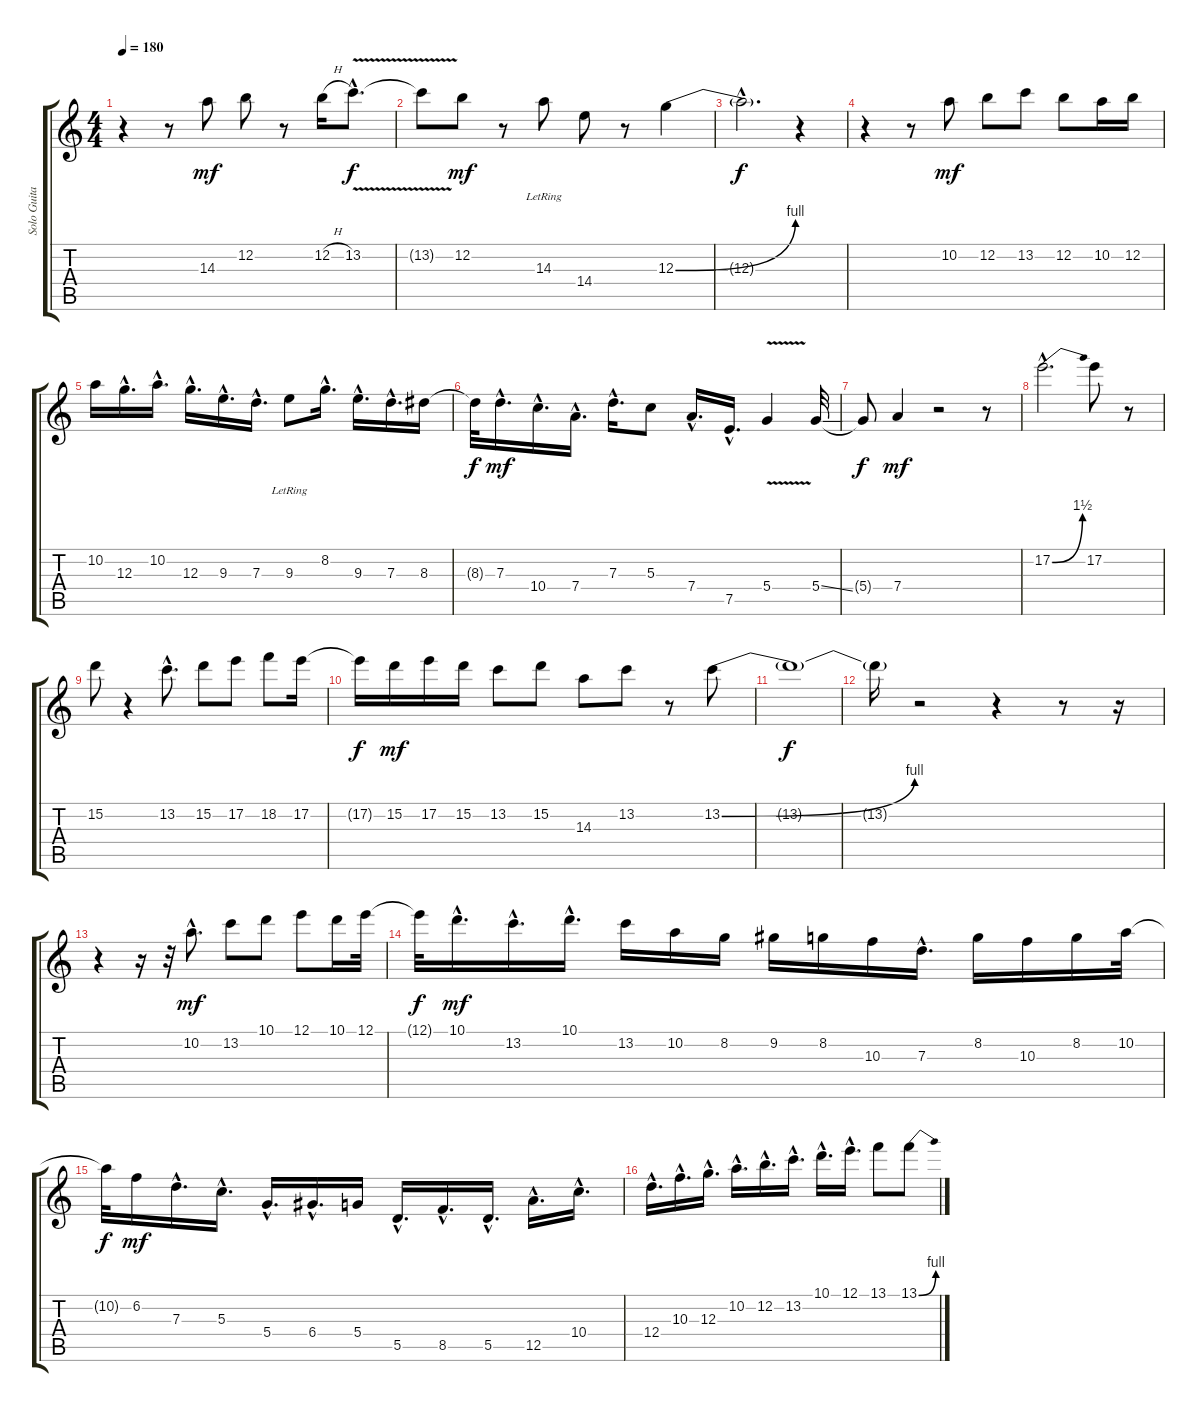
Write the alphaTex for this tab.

\track ("Solo Guitar" "Solo Guita") {instrument overdrivenguitar}
\staff {score tabs}
\tuning (E4 B3 G3 D3 A2 E2) {hide}
\ts (4 4)
\tempo 180
\clef g2
\ks c
r.4{dy mf} r.8 14.3.8 12.2.8 r.8 12.2{h}.16 13.2{v hac}.8{d dy f} |
13.2{t}.8 12.2.8{dy mf} r.8 14.3{lr}.8 14.4.8 r.8 12.3{be (bend 0 0 60 4)}.4 |
12.3{hac t}.2{d dy f} r.4 |
r.4 r.8 10.2.8{dy mf} 12.2.8 13.2.8 12.2.8 10.2.16 12.2.16 |
10.2.16 12.3{hac}.16{d} 10.2{hac}.16{d} 12.3{hac}.16{d} 9.3{hac}.16{d} 7.3{hac}.16{d} 9.3{lr}.8 8.2{hac}.16{d} 9.3{hac}.16{d} 7.3{hac}.16{d} 8.3.16 |
8.3{t}.32{dy f} 7.3{hac}.16{d dy mf} 10.4{hac}.16{d} 7.4{hac}.16{d} 7.3{hac}.16{d} 5.3.8 7.4{hac}.16{d} 7.5{hac}.16{d} 5.4{v}.4 5.4{ss}.32 |
5.4{t}.8{dy f} 7.4.4{dy mf} r.2 r.8 |
17.2{be (bend 0 0 60 6) hac}.2{d} 17.2.8 r.8 |
15.2.8 r.4 13.2{hac}.8{d} 15.2.8 17.2.8 18.2.8 17.2.16 |
17.2{t}.16{dy f} 15.2.16{dy mf} 17.2.16 15.2.16 13.2.8 15.2.8 14.3.8 13.2.8 r.8 13.2{be (bend 0 0 60 4)}.8 |
13.2{t}.1{dy f} |
13.2{t}.16 r.2 r.4 r.8 r.16 |
r.4 r.16 r.32 10.2{hac}.8{d dy mf} 13.2.8 10.1.8 12.1.8 10.1.16 12.1.32 |
12.1{t}.32{dy f} 10.1{hac}.16{d dy mf} 13.2{hac}.16{d} 10.1{hac}.16{d} 13.2.16 10.2.16 8.2.16 9.2.16 8.2.16 10.3.16 7.3{hac}.16{d} 8.2.16 10.3.16 8.2.16 10.2.32 |
10.2{t}.32{dy f} 6.2.16{dy mf} 7.3{hac}.16{d} 5.3{hac}.16{d} 5.4{hac}.16{d} 6.4{hac}.16{d} 5.4.16 5.5{hac}.16{d} 8.5{hac}.16{d} 5.5{hac}.16{d} 12.5{hac}.16{d} 10.4{hac}.16{d} |
12.4{hac}.16{d} 10.3{hac}.16{d} 12.3{hac}.16{d} 10.2{hac}.16{d} 12.2{hac}.16{d} 13.2{hac}.16{d} 10.1{hac}.16{d} 12.1{hac}.16{d} 13.1.8 13.1{be (bend 0 0 60 4)}.8
